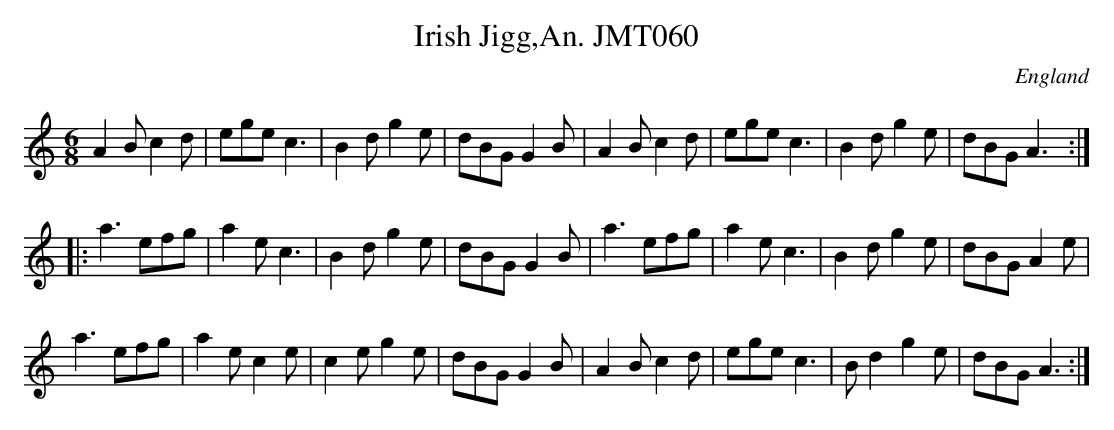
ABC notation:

X:1
T:Irish Jigg,An. JMT060
M:6/8
L:1/8
O:England
K:C
A2Bc2d|egec3|B2dg2e|dBGG2B|A2Bc2d|egec3|B2dg2e|dBGA3:|!
|:a3efg|a2ec3|B2dg2e|dBGG2B|a3efg|a2ec3|B2dg2e|dBGA2e|!
a3efg|a2ec2e|c2eg2e|dBGG2B|A2Bc2d|egec3|Bd2g2e|dBGA3:|]
